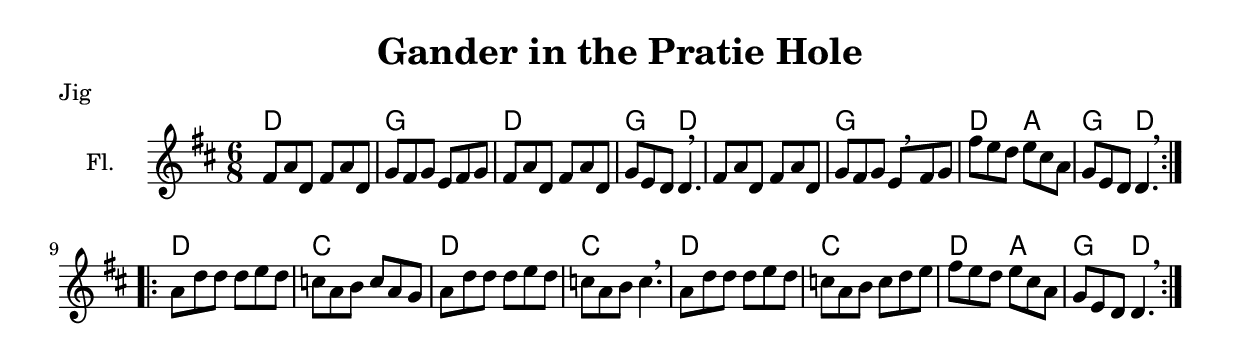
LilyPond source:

\version "2.19.80"

\header {
  title = "Gander in the Pratie Hole"
  meter = "Jig"
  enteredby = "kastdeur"
  number = "31"
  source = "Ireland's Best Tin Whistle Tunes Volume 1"
}

global = {
  \key d \major
  \time 6/8
}
bpm = \tempo 4. = 100

fluteA = \fixed c' {
  fis8 a d	fis a d |
  g8 fis g	e fis g |
  fis8 a d	fis a d |
  g8 e d	d4. \breathe |
  
  fis8 a d	fis a d |
  g8 fis g	e[ \breathe fis g] |
  fis'8 e' d'	e' cis' a |
  g8 e d	d4. \breathe
}
fluteB = \fixed c'' {
  a,8 d d	d e d |
  c8 a, b,	c a, g, |
  a,8 d d 	d e d |
  c8 a, b,	c4. \breathe |
  
  a,8 d d	d e d |
  c8 a, b,	c d e |
  fis8 e d	e cis a, |
  g,8 e, d,	d,4. \breathe
}

flute = \relative c'' {
  % Muziek volgt hier.
  \global
  \repeat volta 2 { \fluteA }
  \break
  \repeat volta 2 { \fluteB }
}
chordA = \chordmode {
  d2. | g2. | d2. | g4. d4. |
  d2. | g2. | d4. a4. | g4. d4.
}
chordB = \chordmode {
  d2. | c2. | d2. | c2. |
  d2. | c2. | d4. a4. | g4. d4. |
}
chordNames = \chordmode {
  \global

  % Akkoordnamen volgen.
  \repeat volta 2 { \chordA }
  \repeat volta 2 { \chordB }
}

chordsPart = \new ChordNames \with {
  chordChanges = ##t
} \chordNames

flutePart = \new Staff \with {
  instrumentName = "Fl."
  midiInstrument = "flute"
} \flute

\score {
  <<
    \chordsPart
    \flutePart
  >>
  \layout { }
}
\score {
  \unfoldRepeats \removeWithTag #'midiRemove <<
    \chordsPart
    \flutePart
  >>
  \midi {
	\bpm
  }
}
